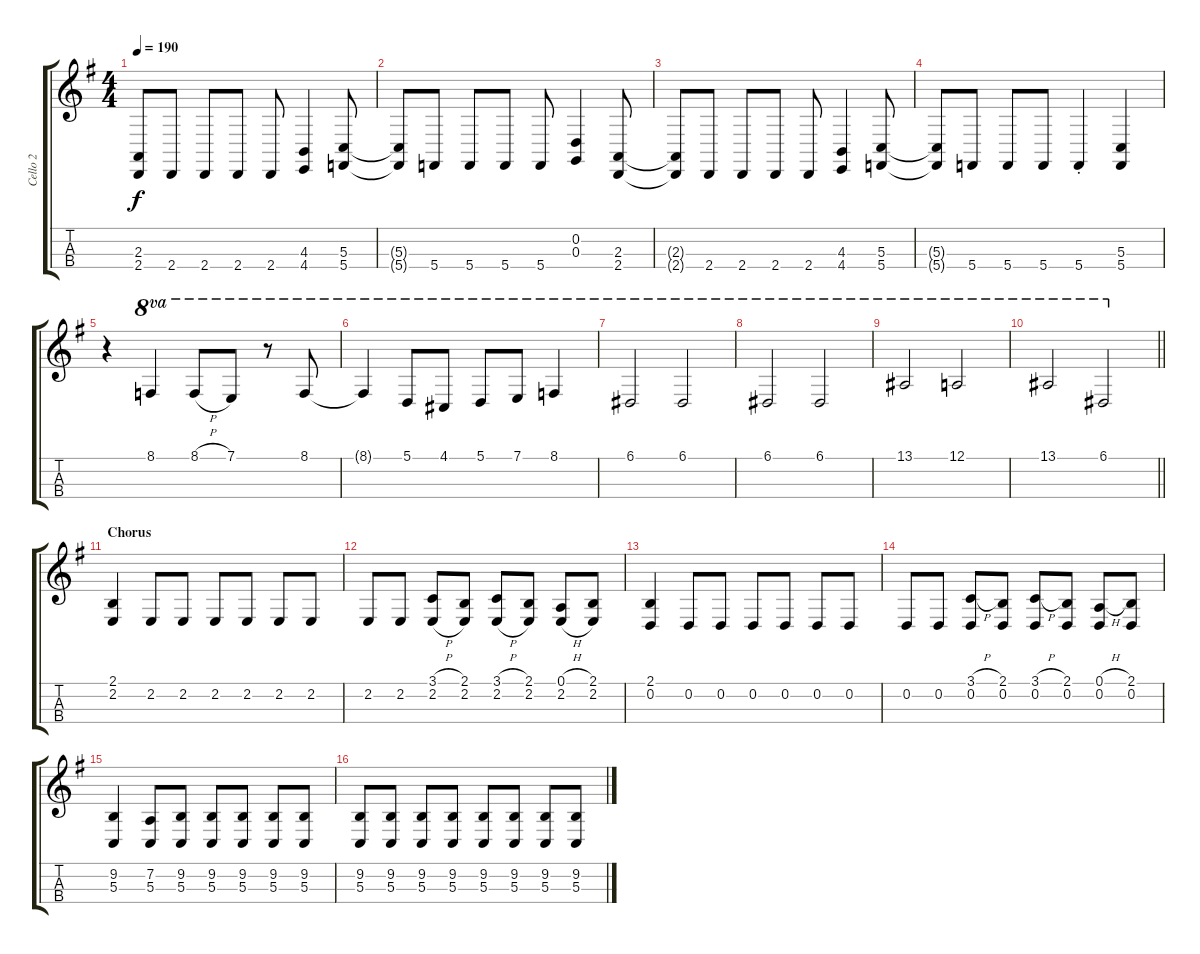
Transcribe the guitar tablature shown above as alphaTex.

\track ("Cello 2" "Cello 2") {instrument cello}
\staff {score tabs}
\tuning (A3 D3 G2 C2) {hide}
\ts (4 4)
\tempo 190
\clef g2
\ks g
(2.3{t} 2.4{t}).8{dy f} 2.4.8 2.4.8 2.4.8 2.4.8 (4.3 4.4).4 (5.3 5.4).8 |
(5.3{t} 5.4{t}).8 5.4.8 5.4.8 5.4.8 5.4.8 (0.2 0.3).4 (2.3 2.4).8 |
(2.3{t} 2.4{t}).8 2.4.8 2.4.8 2.4.8 2.4.8 (4.3 4.4).4 (5.3 5.4).8 |
(5.3{t} 5.4{t}).8 5.4.8 5.4.8 5.4.8 5.4{st}.4 (5.3 5.4).4 |
r.4 8.1.4{ot 8va} 8.1{h}.8{ot 8va} 7.1.8{ot 8va} r.8{ot 8va} 8.1.8{ot 8va} |
8.1{t}.4{ot 8va} 5.1.8{ot 8va} 4.1.8{ot 8va} 5.1.8{ot 8va} 7.1.8{ot 8va} 8.1.4{ot 8va} |
6.1.2{ot 8va} 6.1.2{ot 8va} |
6.1.2{ot 8va} 6.1.2{ot 8va} |
13.1.2{ot 8va} 12.1.2{ot 8va} |
\barLineRight lightlight
13.1.2{ot 8va} 6.1.2{ot 8va} |
\section ("" "Chorus")
(2.1 2.2).4 2.2.8 2.2.8 2.2.8 2.2.8 2.2.8 2.2.8 |
2.2.8 2.2.8 (3.1{h} 2.2{h}).8 (2.1 2.2).8 (3.1{h} 2.2{h}).8 (2.1 2.2).8 (0.1{h} 2.2{h}).8 (2.1 2.2).8 |
(2.1 0.2).4 0.2.8 0.2.8 0.2.8 0.2.8 0.2.8 0.2.8 |
0.2.8 0.2.8 (3.1{h} 0.2).8 (2.1 0.2).8 (3.1{h} 0.2).8 (2.1 0.2).8 (0.1{h} 0.2).8 (2.1 0.2).8 |
(9.2 5.3).4 (7.2 5.3).8 (9.2 5.3).8 (9.2 5.3).8 (9.2 5.3).8 (9.2 5.3).8 (9.2 5.3).8 |
(9.2 5.3).8 (9.2 5.3).8 (9.2 5.3).8 (9.2 5.3).8 (9.2 5.3).8 (9.2 5.3).8 (9.2 5.3).8 (9.2 5.3).8
